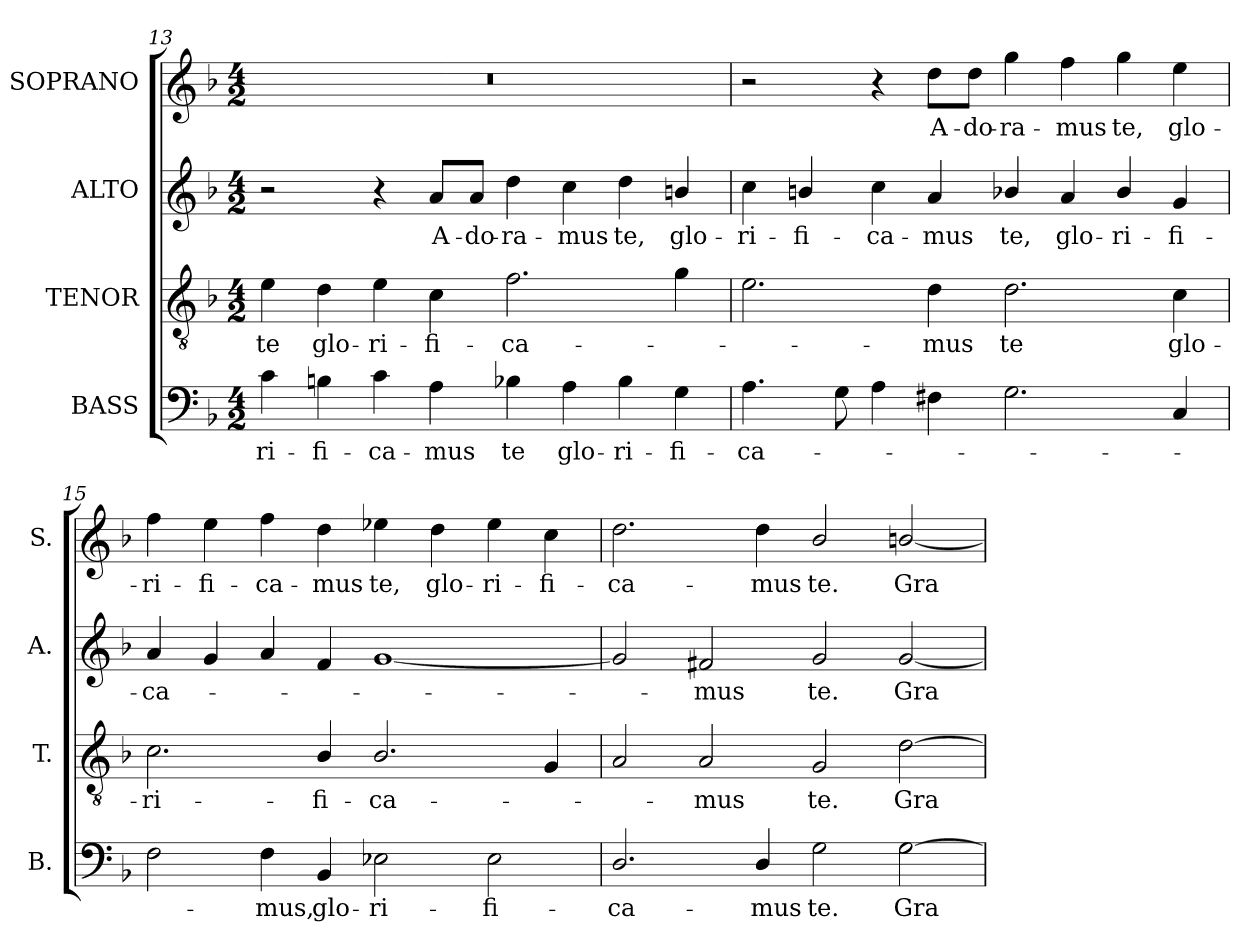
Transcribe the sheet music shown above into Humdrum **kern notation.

**kern	**text	**kern	**text	**kern	**text	**kern	**text
*part4	*part4	*part3	*part3	*part2	*part2	*part1	*part1
*staff4	*staff4	*staff3	*staff3	*staff2	*staff2	*staff1	*staff1
*I"BASS	*	*I"TENOR	*	*I"ALTO	*	*I"SOPRANO	*
*I'B.	*	*I'T.	*	*I'A.	*	*I'S.	*
*clefF4	*	*clefGv2	*	*clefG2	*	*clefG2	*
*	*	*ITrd7c12	*	*	*	*	*
*k[b-]	*	*k[b-]	*	*k[b-]	*	*k[b-]	*
*F:	*	*F:	*	*F:	*	*F:	*
*M4/2	*	*M4/2	*	*M4/2	*	*M4/2	*
=13	=13	=13	=13	=13	=13	=13	=13
!	!LO:LY:b:color=#000000	!	!	!	!	!	!
!	!	!	!LO:LY:b:color=#000000	!	!	!LO:N:vis=1	!
4ci\	-ri-	4Ei\	te	2r	.	0r	.
!	!LO:LY:b:color=#000000	!	!	!	!	!	!
!	!	!	!LO:LY:b:color=#000000	!	!	!	!
4Bni\	-fi-	4Di\	glo-	.	.	.	.
!	!LO:LY:b:color=#000000	!	!	!	!	!	!
!	!	!	!LO:LY:b:color=#000000	!	!	!	!
4ci\	-ca-	4Ei\	-ri-	4r	.	.	.
!	!LO:LY:b:color=#000000	!	!	!	!	!	!
!	!	!	!LO:LY:b:color=#000000	!	!	!	!
!	!	!	!	!	!LO:LY:b:color=#000000	!	!
4Ai\	-mus	4Ci\	-fi-	8ai/L	A-	.	.
!	!	!	!	!	!LO:LY:b:color=#000000	!	!
.	.	.	.	8ai/J	-do-	.	.
!	!LO:LY:b:color=#000000	!	!	!	!	!	!
!	!	!	!LO:LY:b:color=#000000	!	!	!	!
!	!	!	!	!	!LO:LY:b:color=#000000	!	!
4B-Xi\	te	2.Fi\	-ca-	4ddi\	-ra-	.	.
!	!LO:LY:b:color=#000000	!	!	!	!	!	!
!	!	!	!	!	!LO:LY:b:color=#000000	!	!
4Ai\	glo-	.	.	4cci\	-mus	.	.
!	!LO:LY:b:color=#000000	!	!	!	!	!	!
!	!	!	!	!	!LO:LY:b:color=#000000	!	!
4B-i\	-ri-	.	.	4ddi\	te,	.	.
!	!LO:LY:b:color=#000000	!	!	!	!	!	!
!	!	!	!	!	!LO:LY:b:color=#000000	!	!
4Gi\	-fi-	4Gi\	.	4bni/	glo-	.	.
=14	=14	=14	=14	=14	=14	=14	=14
!	!LO:LY:b:color=#000000	!	!	!	!	!	!
!	!	!	!	!	!LO:LY:b:color=#000000	!	!
4.Ai\	-ca-	2.Ei\	.	4cci\	-ri-	2r	.
!	!	!	!	!	!LO:LY:b:color=#000000	!	!
.	.	.	.	4bni/	-fi-	.	.
8Gi\	.	.	.	.	.	.	.
!	!	!	!	!	!LO:LY:b:color=#000000	!	!
4Ai\	.	.	.	4cci\	-ca-	4r	.
!	!	!	!LO:LY:b:color=#000000	!	!	!	!
!	!	!	!	!	!LO:LY:b:color=#000000	!	!
!	!	!	!	!	!	!	!LO:LY:b:color=#000000
4F#Xi\	.	4Di\	-mus	4ai/	-mus	8ddi\L	A-
!	!	!	!	!	!	!	!LO:LY:b:color=#000000
.	.	.	.	.	.	8ddi\J	-do-
!	!	!	!LO:LY:b:color=#000000	!	!	!	!
!	!	!	!	!	!LO:LY:b:color=#000000	!	!
!	!	!	!	!	!	!	!LO:LY:b:color=#000000
2.Gi\	.	2.Di\	te	4b-Xi/	te,	4ggi\	-ra-
!	!	!	!	!	!LO:LY:b:color=#000000	!	!
!	!	!	!	!	!	!	!LO:LY:b:color=#000000
.	.	.	.	4ai/	glo-	4ffi\	-mus
!	!	!	!	!	!LO:LY:b:color=#000000	!	!
!	!	!	!	!	!	!	!LO:LY:b:color=#000000
.	.	.	.	4b-i/	-ri-	4ggi\	te,
!	!	!	!LO:LY:b:color=#000000	!	!	!	!
!	!	!	!	!	!LO:LY:b:color=#000000	!	!
!	!	!	!	!	!	!	!LO:LY:b:color=#000000
4Ci/	.	4Ci\	glo-	4gi/	-fi-	4eei\	glo-
!!LO:LB:g=z
=15	=15	=15	=15	=15	=15	=15	=15
!	!	!	!LO:LY:b:color=#000000	!	!	!	!
!	!	!	!	!	!LO:LY:b:color=#000000	!	!
!	!	!	!	!	!	!	!LO:LY:b:color=#000000
2Fi\	.	2.Ci\	-ri-	4ai/	-ca-	4ffi\	-ri-
!	!	!	!	!	!	!	!LO:LY:b:color=#000000
.	.	.	.	4gi/	.	4eei\	-fi-
!	!LO:LY:b:color=#000000	!	!	!	!	!	!
!	!	!	!	!	!	!	!LO:LY:b:color=#000000
4Fi\	-mus,	.	.	4ai/	.	4ffi\	-ca-
!	!LO:LY:b:color=#000000	!	!	!	!	!	!
!	!	!	!LO:LY:b:color=#000000	!	!	!	!
!	!	!	!	!	!	!	!LO:LY:b:color=#000000
4BB-i/	glo-	4BB-i/	-fi-	4fi/	.	4ddi\	-mus
!	!LO:LY:b:color=#000000	!	!	!	!	!	!
!	!	!	!LO:LY:b:color=#000000	!	!	!	!
!	!	!	!	!	!	!	!LO:LY:b:color=#000000
2E-Xi\	-ri-	2.BB-i/	-ca-	[1gi	.	4ee-Xi\	te,
!	!	!	!	!	!	!	!LO:LY:b:color=#000000
.	.	.	.	.	.	4ddi\	glo-
!	!LO:LY:b:color=#000000	!	!	!	!	!	!
!	!	!	!	!	!	!	!LO:LY:b:color=#000000
2E-i\	-fi-	.	.	.	.	4ee-i\	-ri-
!	!	!	!	!	!	!	!LO:LY:b:color=#000000
.	.	4GGi/	.	.	.	4cci\	-fi-
=16	=16	=16	=16	=16	=16	=16	=16
!	!LO:LY:b:color=#000000	!	!	!	!	!	!
!	!	!	!	!	!	!	!LO:LY:b:color=#000000
2.Di/	-ca-	2AAi/	.	2gi/]	.	2.ddi\	-ca-
!	!	!	!LO:LY:b:color=#000000	!	!	!	!
!	!	!	!	!	!LO:LY:b:color=#000000	!	!
.	.	2AAi/	-mus	2f#Xi/	-mus	.	.
!	!LO:LY:b:color=#000000	!	!	!	!	!	!
!	!	!	!	!	!	!	!LO:LY:b:color=#000000
4Di/	-mus	.	.	.	.	4ddi\	-mus
!	!LO:LY:b:color=#000000	!	!	!	!	!	!
!	!	!	!LO:LY:b:color=#000000	!	!	!	!
!	!	!	!	!	!LO:LY:b:color=#000000	!	!
!	!	!	!	!	!	!	!LO:LY:b:color=#000000
2Gi\	te.	2GGi/	te.	2gi/	te.	2b-i/	te.
!	!LO:LY:b:color=#000000	!	!	!	!	!	!
!	!	!	!LO:LY:b:color=#000000	!	!	!	!
!	!	!	!	!	!LO:LY:b:color=#000000	!	!
!	!	!	!	!	!	!	!LO:LY:b:color=#000000
[2Gi\	Gra-	[2Di\	Gra-	[2gi/	Gra-	[2bni/	Gra-
=	=	=	=	=	=	=	=
*-	*-	*-	*-	*-	*-	*-	*-
